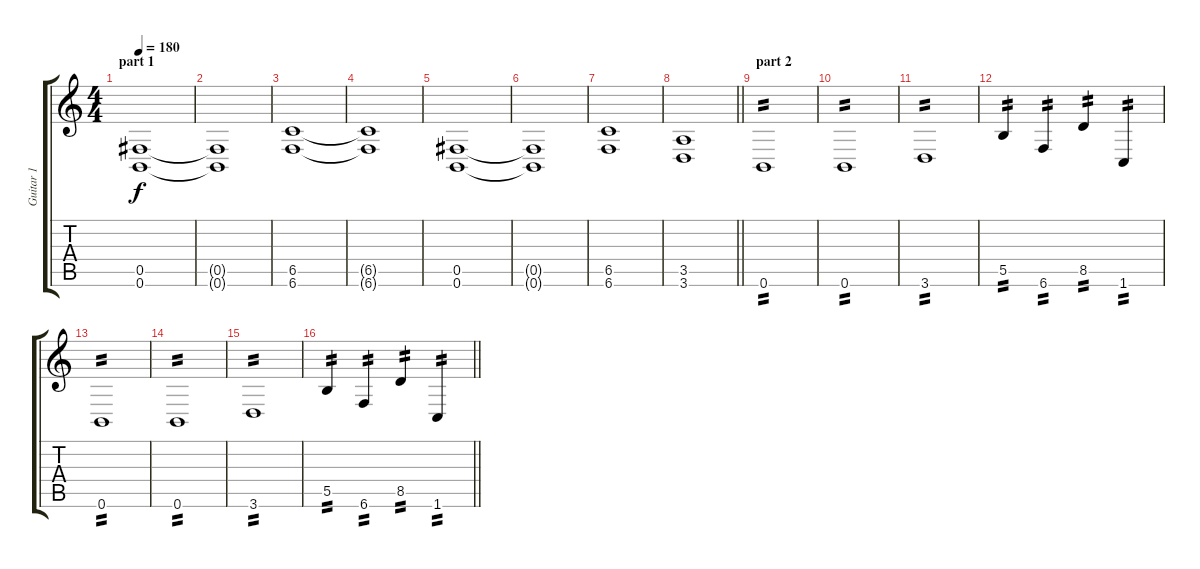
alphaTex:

\track ("Guitar 1" "Guitar 1") {instrument distortionguitar}
\staff {score tabs}
\tuning (Db4 Ab3 E3 B2 Gb2 B1) {hide}
\ts (4 4)
\section ("" "part 1")
\tempo 180
\clef g2
\ks c
(0.5 0.6).1{dy f instrument distortionguitar} |
(0.5{t} 0.6{t}).1 |
(6.5 6.6).1 |
(6.5{t} 6.6{t}).1 |
(0.5 0.6).1 |
(0.5{t} 0.6{t}).1 |
(6.5 6.6).1 |
\barLineRight lightlight
(3.5 3.6).1 |
\section ("" "part 2")
0.6.1{tp 2} |
0.6.1{tp 2} |
3.6.1{tp 2} |
5.5.4{tp 2} 6.6.4{tp 2} 8.5.4{tp 2} 1.6.4{tp 2} |
0.6.1{tp 2} |
0.6.1{tp 2} |
3.6.1{tp 2} |
\barLineRight lightlight
5.5.4{tp 2} 6.6.4{tp 2} 8.5.4{tp 2} 1.6.4{tp 2}
